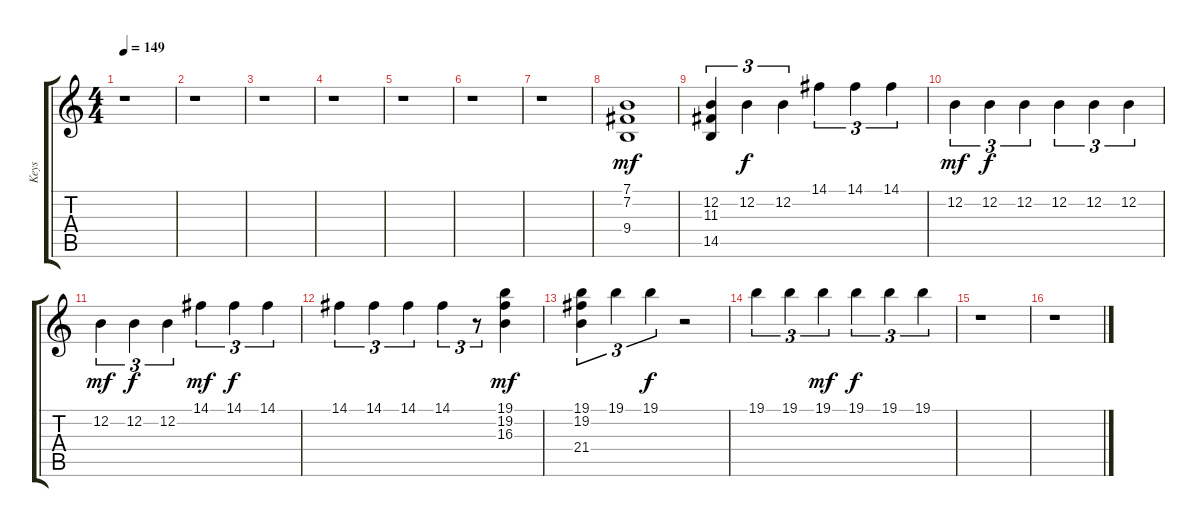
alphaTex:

\track ("Keys" "Keys") {instrument percussiveorgan}
\staff {score tabs}
\tuning (E4 B3 G3 D3 A2 E2) {hide}
\ts (4 4)
\tempo 149
\clef g2
\ks c
r.1{dy f} |
r.1 |
r.1 |
r.1 |
r.1 |
r.1 |
r.1 |
(7.1 7.2 9.4).1{dy mf} |
(12.2 11.3 14.5).4{tu (3 2)} 12.2.4{tu (3 2) dy f} 12.2.4{tu (3 2)} 14.1.4{tu (3 2)} 14.1.4{tu (3 2)} 14.1.4{tu (3 2)} |
12.2.4{tu (3 2) dy mf} 12.2.4{tu (3 2) dy f} 12.2.4{tu (3 2)} 12.2.4{tu (3 2)} 12.2.4{tu (3 2)} 12.2.4{tu (3 2)} |
12.2.4{tu (3 2) dy mf} 12.2.4{tu (3 2) dy f} 12.2.4{tu (3 2)} 14.1.4{tu (3 2) dy mf} 14.1.4{tu (3 2) dy f} 14.1.4{tu (3 2)} |
14.1.4{tu (3 2)} 14.1.4{tu (3 2)} 14.1.4{tu (3 2)} 14.1.4{tu (3 2)} r.8{tu (3 2)} (19.1 19.2 16.3).4{dy mf} |
(19.1 19.2 21.4).4{tu (3 2)} 19.1.4{tu (3 2)} 19.1.4{tu (3 2) dy f} r.2 |
19.1.4{tu (3 2)} 19.1.4{tu (3 2)} 19.1.4{tu (3 2) dy mf} 19.1.4{tu (3 2) dy f} 19.1.4{tu (3 2)} 19.1.4{tu (3 2)} |
r.1 |
r.1
